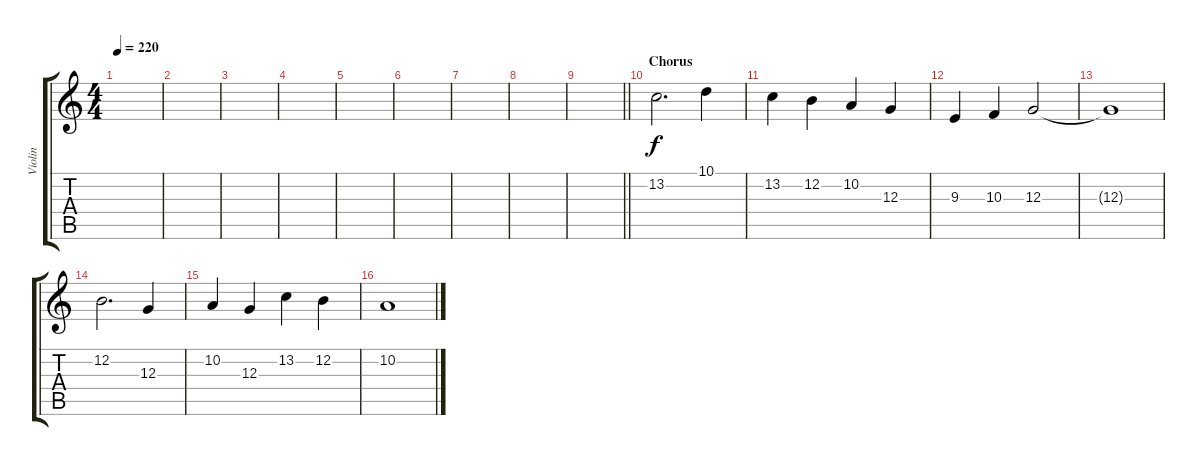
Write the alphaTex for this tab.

\track ("Violin" "Violin") {instrument violin}
\staff {score tabs}
\tuning (E4 B3 G3 D3 A2 E2) {hide}
\ts (4 4)
\tempo 220
\clef g2
\ks c
|
|
|
|
|
|
|
|
\barLineRight lightlight
|
\section ("" "Chorus")
13.2.2{d volume 16 balance 1 instrument flute} 10.1.4 |
13.2.4 12.2.4 10.2.4 12.3.4 |
9.3.4 10.3.4 12.3.2 |
12.3{t}.1 |
12.2.2{d} 12.3.4 |
10.2.4 12.3.4 13.2.4 12.2.4 |
10.2.1
